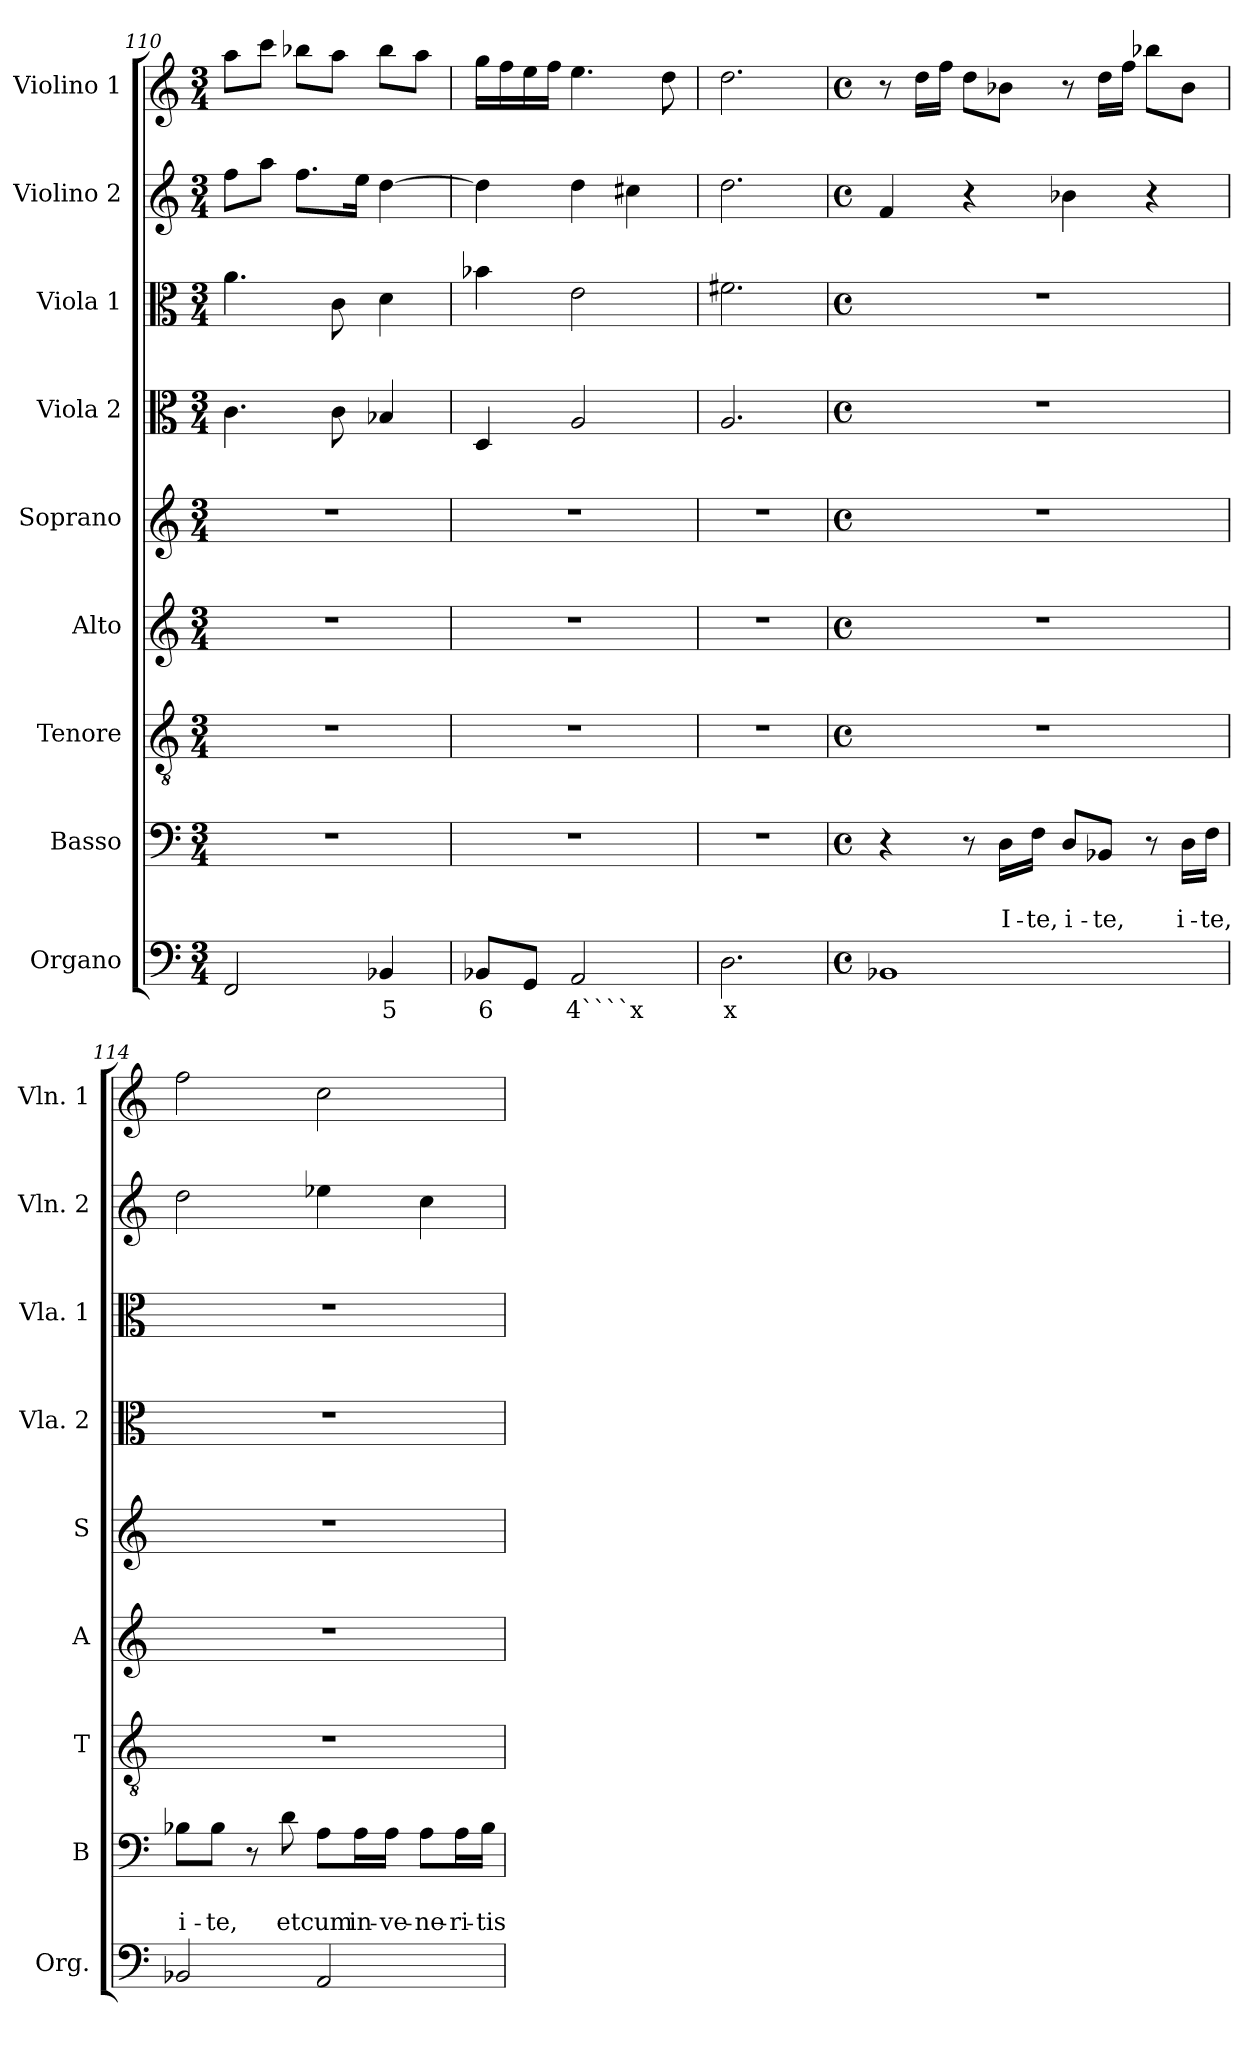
**kern	**text	**kern	**text	**text	**kern	**kern	**kern	**kern	**kern	**kern	**kern
*part9	*part9	*part8	*part8	*part8	*part7	*part6	*part5	*part4	*part3	*part2	*part1
*staff9	*staff9	*staff8	*staff8	*staff8	*staff7	*staff6	*staff5	*staff4	*staff3	*staff2	*staff1
*I"Organo	*	*I"Basso	*	*	*I"Tenore	*I"Alto	*I"Soprano	*I"Viola 2	*I"Viola 1	*I"Violino 2	*I"Violino 1
*I'Org.	*	*I'B	*	*	*I'T	*I'A	*I'S	*I'Vla. 2	*I'Vla. 1	*I'Vln. 2	*I'Vln. 1
*clefF4	*	*clefF4	*	*	*clefGv2	*clefG2	*clefG2	*clefC3	*clefC3	*clefG2	*clefG2
*k[]	*	*k[]	*	*	*k[]	*k[]	*k[]	*k[]	*k[]	*k[]	*k[]
*C:	*	*C:	*	*	*C:	*C:	*C:	*C:	*C:	*C:	*C:
*M3/4	*	*M3/4	*	*	*M3/4	*M3/4	*M3/4	*M3/4	*M3/4	*M3/4	*M3/4
=110	=110	=110	=110	=110	=110	=110	=110	=110	=110	=110	=110
2FF/	.	2.r	.	.	2.r	2.r	2.r	4.c\	4.a\	8ff\L	8aa\L
.	.	.	.	.	.	.	.	.	.	8aa\J	8ccc\J
.	.	.	.	.	.	.	.	.	.	8.ff\L	8bb-X\L
.	.	.	.	.	.	.	.	8c\	8c\	.	8aa\J
.	.	.	.	.	.	.	.	.	.	16ee\Jk	.
!	!LO:LY:b	!	!	!	!	!	!	!	!	!	!
4BB-X/	5	.	.	.	.	.	.	4B-X/	4d\	[4dd\	8bb-\L
.	.	.	.	.	.	.	.	.	.	.	8aa\J
=111	=111	=111	=111	=111	=111	=111	=111	=111	=111	=111	=111
!	!LO:LY:b	!	!	!	!	!	!	!	!	!	!
8BB-X/L	6	2.r	.	.	2.r	2.r	2.r	4D/	4b-X\	4dd\]	16gg\LL
.	.	.	.	.	.	.	.	.	.	.	16ff\
8GG/J	.	.	.	.	.	.	.	.	.	.	16ee\
.	.	.	.	.	.	.	.	.	.	.	16ff\JJ
!	!LO:LY:b	!	!	!	!	!	!	!	!	!	!
2AA/	4````x	.	.	.	.	.	.	2A/	2e\	4dd\	4.ee\
.	.	.	.	.	.	.	.	.	.	4cc#X\	.
.	.	.	.	.	.	.	.	.	.	.	8dd\
=112	=112	=112	=112	=112	=112	=112	=112	=112	=112	=112	=112
!	!LO:LY:b	!	!	!	!	!	!	!	!	!	!
2.D\	x	2.r	.	.	2.r	2.r	2.r	2.A/	2.f#X\	2.dd\	2.dd\
!!LO:PB:g=z
=113	=113	=113	=113	=113	=113	=113	=113	=113	=113	=113	=113
*M4/4	*	*M4/4	*	*	*M4/4	*M4/4	*M4/4	*M4/4	*M4/4	*M4/4	*M4/4
*met(c)	*	*met(c)	*	*	*met(c)	*met(c)	*met(c)	*met(c)	*met(c)	*met(c)	*met(c)
1BB-X	.	4r	.	.	1r	1r	1r	1r	1r	4f/	8r
.	.	.	.	.	.	.	.	.	.	.	16dd\LL
.	.	.	.	.	.	.	.	.	.	.	16ff\JJ
.	.	8r	.	.	.	.	.	.	.	4r	8dd\L
!	!	!	!	!LO:LY:b	!	!	!	!	!	!	!
.	.	16D\LL	.	I-	.	.	.	.	.	.	8b-X\J
!	!	!	!	!LO:LY:b	!	!	!	!	!	!	!
.	.	16F\JJ	.	-te,	.	.	.	.	.	.	.
!	!	!	!	!LO:LY:b	!	!	!	!	!	!	!
.	.	8D/L	.	i-	.	.	.	.	.	4b-X\	8r
!	!	!	!	!LO:LY:b	!	!	!	!	!	!	!
.	.	8BB-X/J	.	-te,	.	.	.	.	.	.	16dd\LL
.	.	.	.	.	.	.	.	.	.	.	16ff\JJ
.	.	8r	.	.	.	.	.	.	.	4r	8bb-X\L
!	!	!	!	!LO:LY:b	!	!	!	!	!	!	!
.	.	16D\LL	.	i-	.	.	.	.	.	.	8b-\J
!	!	!	!	!LO:LY:b	!	!	!	!	!	!	!
.	.	16F\JJ	.	-te,	.	.	.	.	.	.	.
=114	=114	=114	=114	=114	=114	=114	=114	=114	=114	=114	=114
!	!	!	!	!LO:LY:b	!	!	!	!	!	!	!
2BB-X/	.	8B-X\L	.	i-	1r	1r	1r	1r	1r	2dd\	2ff\
!	!	!	!	!LO:LY:b	!	!	!	!	!	!	!
.	.	8B-\J	.	-te,	.	.	.	.	.	.	.
.	.	8r	.	.	.	.	.	.	.	.	.
!	!	!	!	!LO:LY:b	!	!	!	!	!	!	!
.	.	8d\	.	et	.	.	.	.	.	.	.
!	!	!	!	!LO:LY:b	!	!	!	!	!	!	!
2AA/	.	8A\L	.	cum	.	.	.	.	.	4ee-X\	2cc\
!	!	!	!	!LO:LY:b	!	!	!	!	!	!	!
.	.	16A\L	.	in-	.	.	.	.	.	.	.
!	!	!	!	!LO:LY:b	!	!	!	!	!	!	!
.	.	16A\JJ	.	-ve-	.	.	.	.	.	.	.
!	!	!	!	!LO:LY:b	!	!	!	!	!	!	!
.	.	8A\L	.	-ne-	.	.	.	.	.	4cc\	.
!	!	!	!	!LO:LY:b	!	!	!	!	!	!	!
.	.	16A\L	.	-ri-	.	.	.	.	.	.	.
!	!	!	!	!LO:LY:b	!	!	!	!	!	!	!
.	.	16B-\JJ	.	-tis	.	.	.	.	.	.	.
=	=	=	=	=	=	=	=	=	=	=	=
*-	*-	*-	*-	*-	*-	*-	*-	*-	*-	*-	*-
